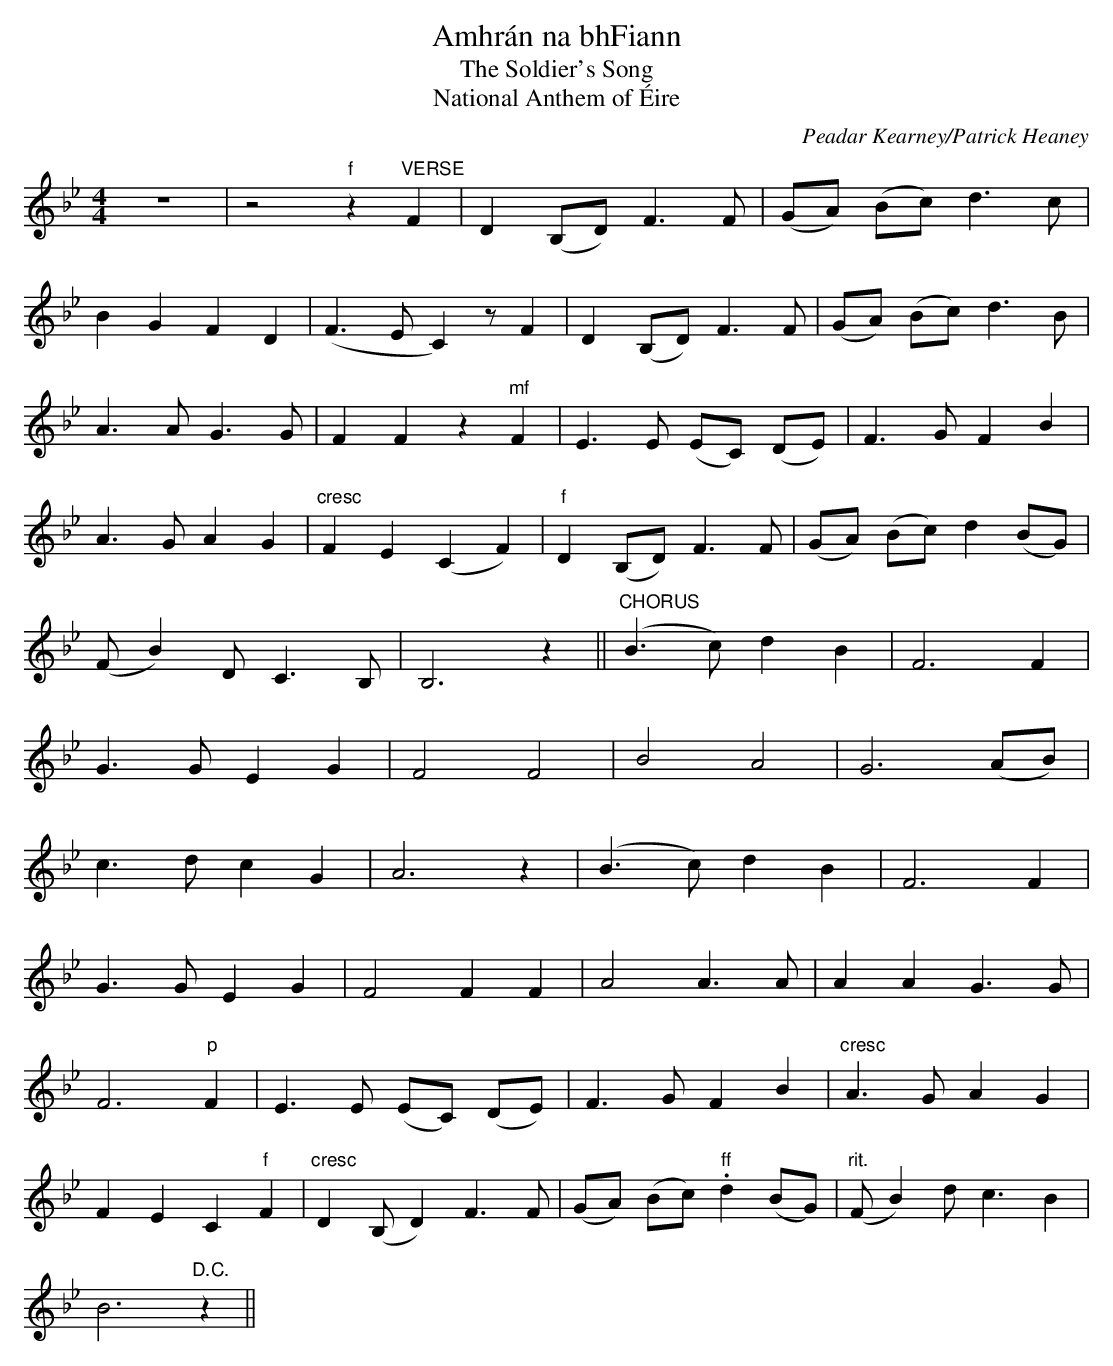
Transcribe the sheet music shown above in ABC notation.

X:1
T:Amhrán na bhFiann
T:The Soldier's Song
T:National Anthem of Éire
C:Peadar Kearney/Patrick Heaney
M:4/4
L:1/4
K:C dor
z4|z2 "f"z"VERSE"F|D(B,/D<)FF/|(G/A/) (B/c/)d>c|!
BG FD|(F>EC)/z/F|D(B,/D<)FF/|(G/A/) (B/c/)d>B|!
A>A G>G|FF z"mf"F|E>E (E/C/) (D/E/)|F>G FB|!
A>G AG|"cresc"FE (CF)|"f"D (B,/D<)FF/|(G/A/) (B/c/)d (B/G/)|!
(F/B)D<CB,/|B,3z||"CHORUS"(B>c)dB|F3F|!
G>G EG|F2 F2|B2 A2|G3 (A/B/)|!
c>d cG|A3z|(B>c)dB|F3F|!
G>G EG|F2 FF|A2 A>A|AA G>G|!
F3"p"F|E>E  (E/C/) (D/E/)|F>G FB|"cresc"A>G AG|!
FE C"f"F|"cresc"D (B,/D)F>F|(G/A/) (B/c/)"ff".d (B/G/)|("rit."F/2B)d<cB|!
B3"D.C."z||
